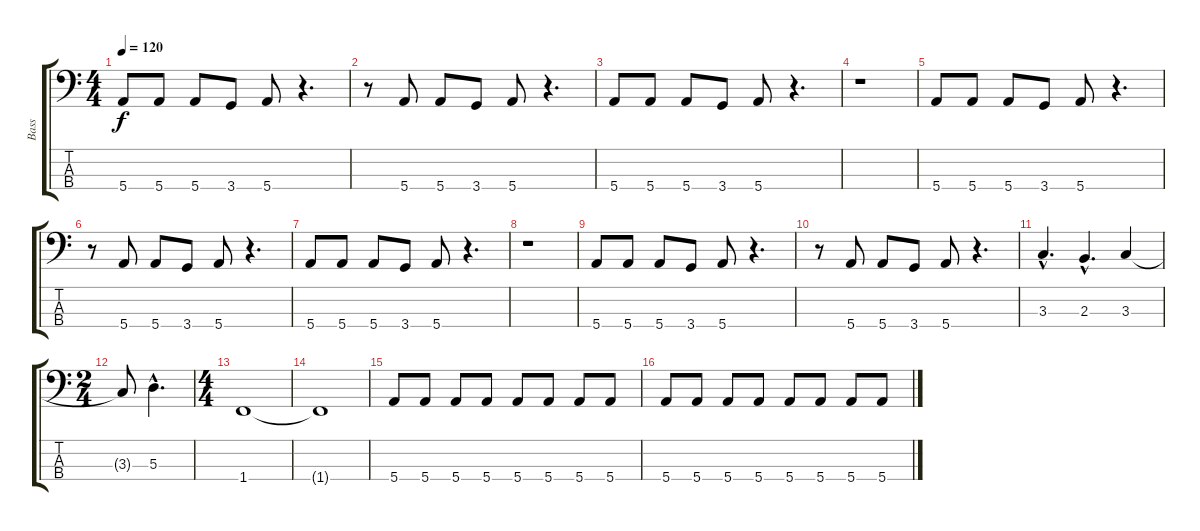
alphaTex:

\track ("Bass" "Bass") {instrument slapbass1}
\staff {score tabs}
\tuning (G2 D2 A1 E1) {hide}
\ts (4 4)
\tempo 120
\clef f4
\ks c
5.4.8{dy f} 5.4.8 5.4.8 3.4.8 5.4.8 r.4{d} |
r.8 5.4.8 5.4.8 3.4.8 5.4.8 r.4{d} |
5.4.8 5.4.8 5.4.8 3.4.8 5.4.8 r.4{d} |
r.1 |
5.4.8 5.4.8 5.4.8 3.4.8 5.4.8 r.4{d} |
r.8 5.4.8 5.4.8 3.4.8 5.4.8 r.4{d} |
5.4.8 5.4.8 5.4.8 3.4.8 5.4.8 r.4{d} |
r.1 |
5.4.8 5.4.8 5.4.8 3.4.8 5.4.8 r.4{d} |
r.8 5.4.8 5.4.8 3.4.8 5.4.8 r.4{d} |
3.3{hac}.4{d} 2.3{hac}.4{d} 3.3.4 |
\ts (2 4)
3.3{t}.8 5.3{hac}.4{d} |
\ts (4 4)
1.4.1 |
1.4{t}.1 |
5.4.8 5.4.8 5.4.8 5.4.8 5.4.8 5.4.8 5.4.8 5.4.8 |
5.4.8 5.4.8 5.4.8 5.4.8 5.4.8 5.4.8 5.4.8 5.4.8
